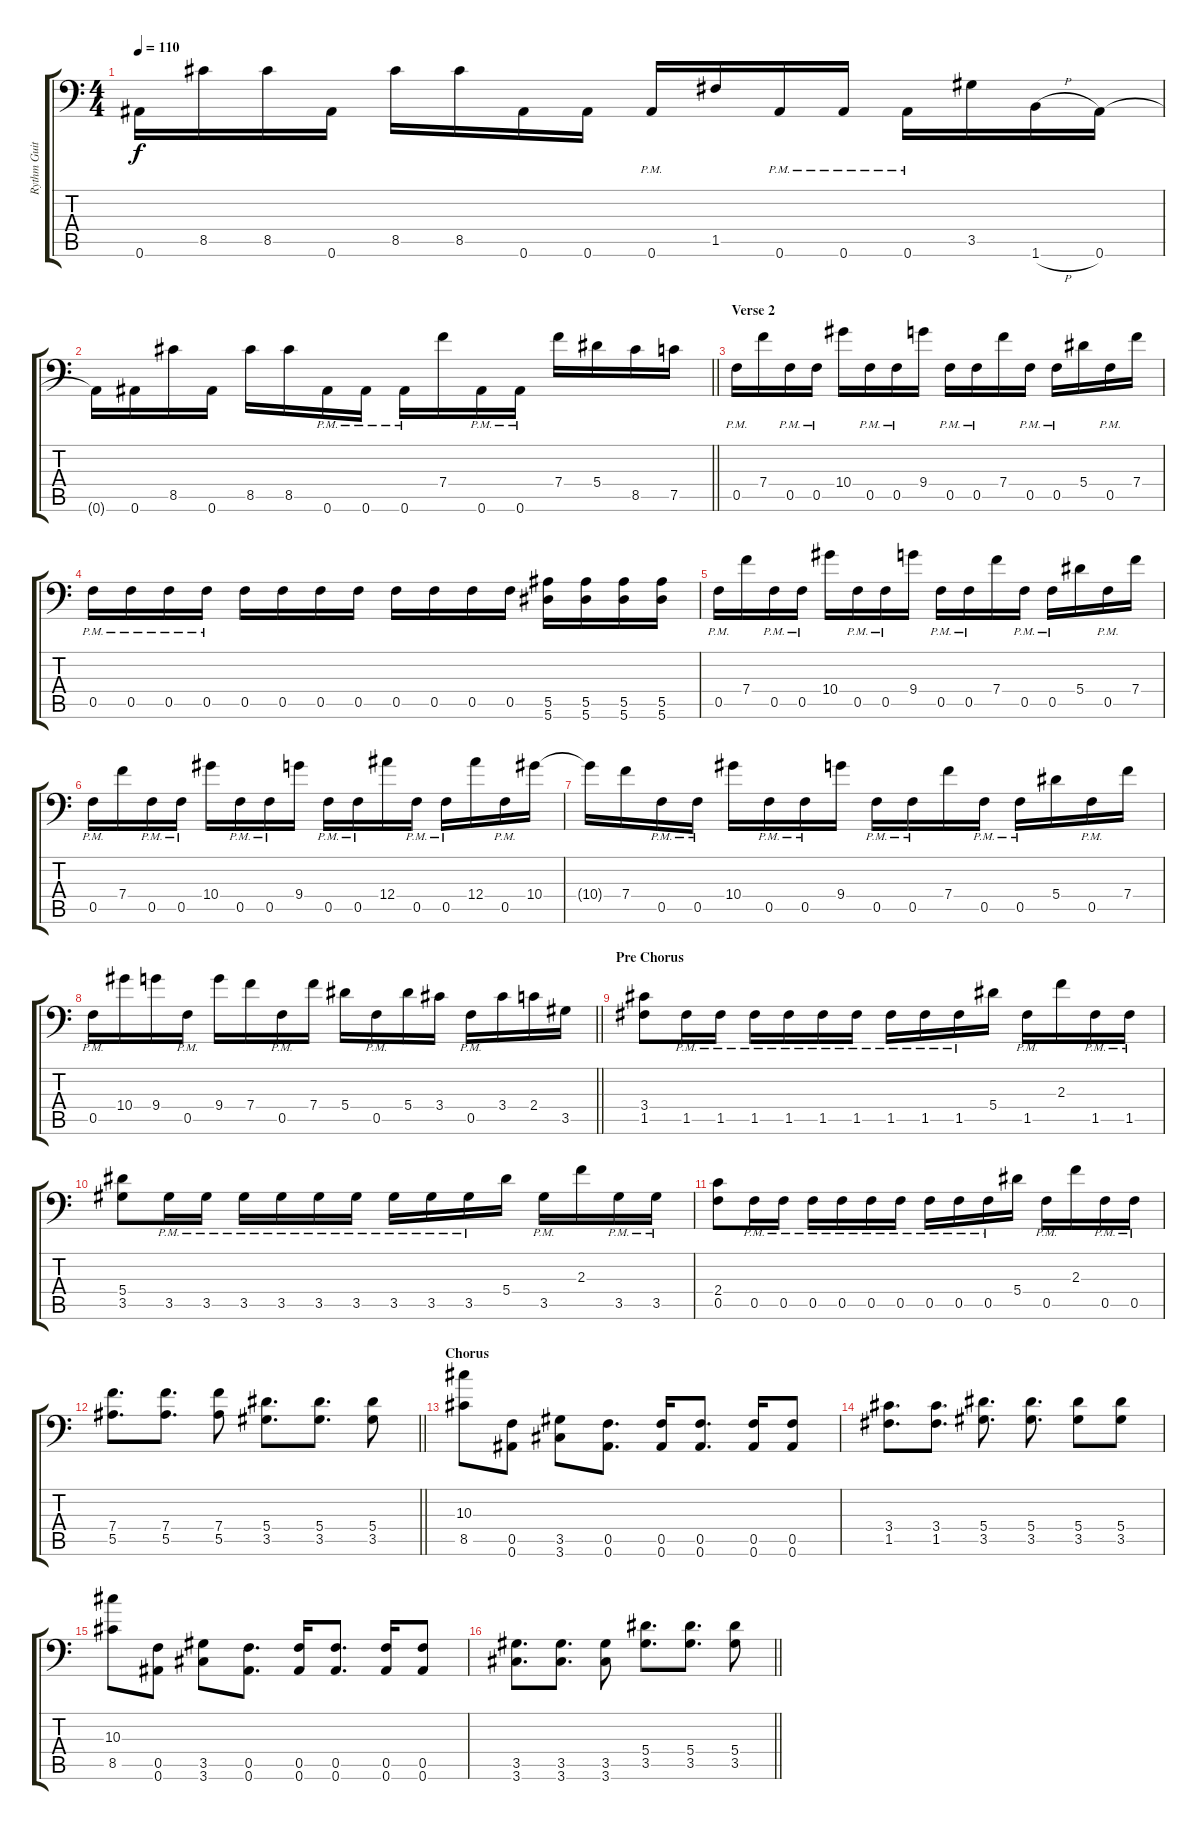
\track ("Rythm Guitar 1" "Rythm Guit") {instrument distortionguitar}
\staff {score tabs}
\tuning (C4 G3 Eb3 Bb2 F2 Bb1) {hide}
\ts (4 4)
\tempo 110
\clef f4
\ks c
0.6.16{dy f} 8.5.16 8.5.16 0.6.16 8.5.16 8.5.16 0.6.16 0.6.16 0.6{pm}.16 1.5.16 0.6{pm}.16 0.6{pm}.16 0.6{pm}.16 3.5.16 1.6{h}.16 0.6.16 |
\barLineRight lightlight
0.6{t}.16 0.6.16 8.5.16 0.6.16 8.5.16 8.5.16 0.6{pm}.16 0.6{pm}.16 0.6{pm}.16 7.4.16 0.6{pm}.16 0.6{pm}.16 7.4.16 5.4.16 8.5.16 7.5.16 |
\section ("" "Verse 2")
0.5{pm}.16{instrument overdrivenguitar} 7.4.16 0.5{pm}.16 0.5{pm}.16 10.4.16 0.5{pm}.16 0.5{pm}.16 9.4.16 0.5{pm}.16 0.5{pm}.16 7.4.16 0.5{pm}.16 0.5{pm}.16 5.4.16 0.5{pm}.16 7.4.16 |
0.5{pm}.16{instrument distortionguitar} 0.5{pm}.16 0.5{pm}.16 0.5{pm}.16 0.5.16 0.5.16 0.5.16 0.5.16 0.5.16 0.5.16 0.5.16 0.5.16 (5.5 5.6).16 (5.5 5.6).16 (5.5 5.6).16 (5.5 5.6).16 |
0.5{pm}.16 7.4.16 0.5{pm}.16 0.5{pm}.16 10.4.16 0.5{pm}.16 0.5{pm}.16 9.4.16 0.5{pm}.16 0.5{pm}.16 7.4.16 0.5{pm}.16 0.5{pm}.16 5.4.16 0.5{pm}.16 7.4.16 |
0.5{pm}.16 7.4.16 0.5{pm}.16 0.5{pm}.16 10.4.16 0.5{pm}.16 0.5{pm}.16 9.4.16 0.5{pm}.16 0.5{pm}.16 12.4.16 0.5{pm}.16 0.5{pm}.16 12.4.16 0.5{pm}.16 10.4.16 |
10.4{t}.16 7.4.16 0.5{pm}.16 0.5{pm}.16 10.4.16 0.5{pm}.16 0.5{pm}.16 9.4.16 0.5{pm}.16 0.5{pm}.16 7.4.16 0.5{pm}.16 0.5{pm}.16 5.4.16 0.5{pm}.16 7.4.16 |
\barLineRight lightlight
0.5{pm}.16 10.4.16 9.4.16 0.5{pm}.16 9.4.16 7.4.16 0.5{pm}.16 7.4.16 5.4.16 0.5{pm}.16 5.4.16 3.4.16 0.5{pm}.16 3.4.16 2.4.16 3.5.16 |
\section ("" "Pre Chorus")
(3.4 1.5).8 1.5{pm}.16 1.5{pm}.16 1.5{pm}.16 1.5{pm}.16 1.5{pm}.16 1.5{pm}.16 1.5{pm}.16 1.5{pm}.16 1.5{pm}.16 5.4.16 1.5{pm}.16 2.3.16 1.5{pm}.16 1.5{pm}.16 |
(5.4 3.5).8 3.5{pm}.16 3.5{pm}.16 3.5{pm}.16 3.5{pm}.16 3.5{pm}.16 3.5{pm}.16 3.5{pm}.16 3.5{pm}.16 3.5{pm}.16 5.4.16 3.5{pm}.16 2.3.16 3.5{pm}.16 3.5{pm}.16 |
(2.4 0.5).8 0.5{pm}.16 0.5{pm}.16 0.5{pm}.16 0.5{pm}.16 0.5{pm}.16 0.5{pm}.16 0.5{pm}.16 0.5{pm}.16 0.5{pm}.16 5.4.16 0.5{pm}.16 2.3.16 0.5{pm}.16 0.5{pm}.16 |
\barLineRight lightlight
(7.4 5.5).8{d} (7.4 5.5).8{d} (7.4 5.5).8 (5.4 3.5).8{d} (5.4 3.5).8{d} (5.4 3.5).8 |
\section ("" "Chorus")
(10.3 8.5).8 (0.5 0.6).8 (3.5 3.6).8 (0.5 0.6).8{d} (0.5 0.6).16 (0.5 0.6).8{d} (0.5 0.6).16 (0.5 0.6).8 |
(3.4 1.5).8{d} (3.4 1.5).8{d} (5.4 3.5).8{d} (5.4 3.5).8{d} (5.4 3.5).8 (5.4 3.5).8 |
(10.3 8.5).8 (0.5 0.6).8 (3.5 3.6).8 (0.5 0.6).8{d} (0.5 0.6).16 (0.5 0.6).8{d} (0.5 0.6).16 (0.5 0.6).8 |
\barLineRight lightlight
(3.5 3.6).8{d} (3.5 3.6).8{d} (3.5 3.6).8 (5.4 3.5).8{d} (5.4 3.5).8{d} (5.4 3.5).8
